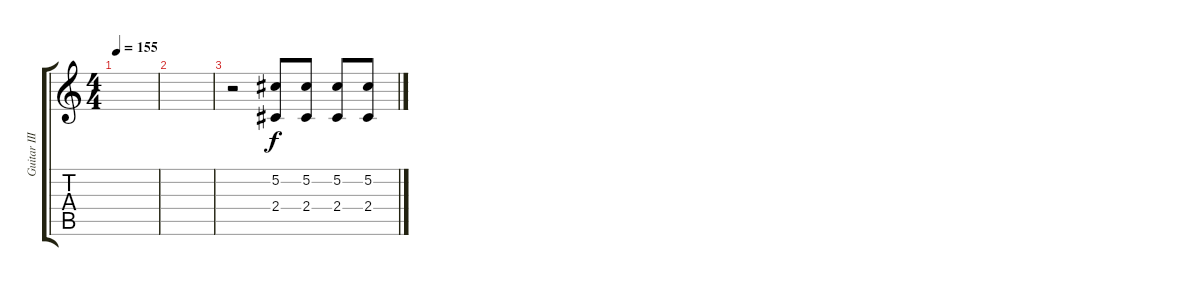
\track ("Guitar III" "Guitar III") {instrument distortionguitar}
\staff {score tabs}
\tuning (Db4 Ab3 E3 B2 Gb2 B1) {hide}
\ts (4 4)
\tempo 155
\clef g2
\ks c
|
|
r.2 (5.2 2.4).8 (5.2 2.4).8 (5.2 2.4).8 (5.2 2.4).8
